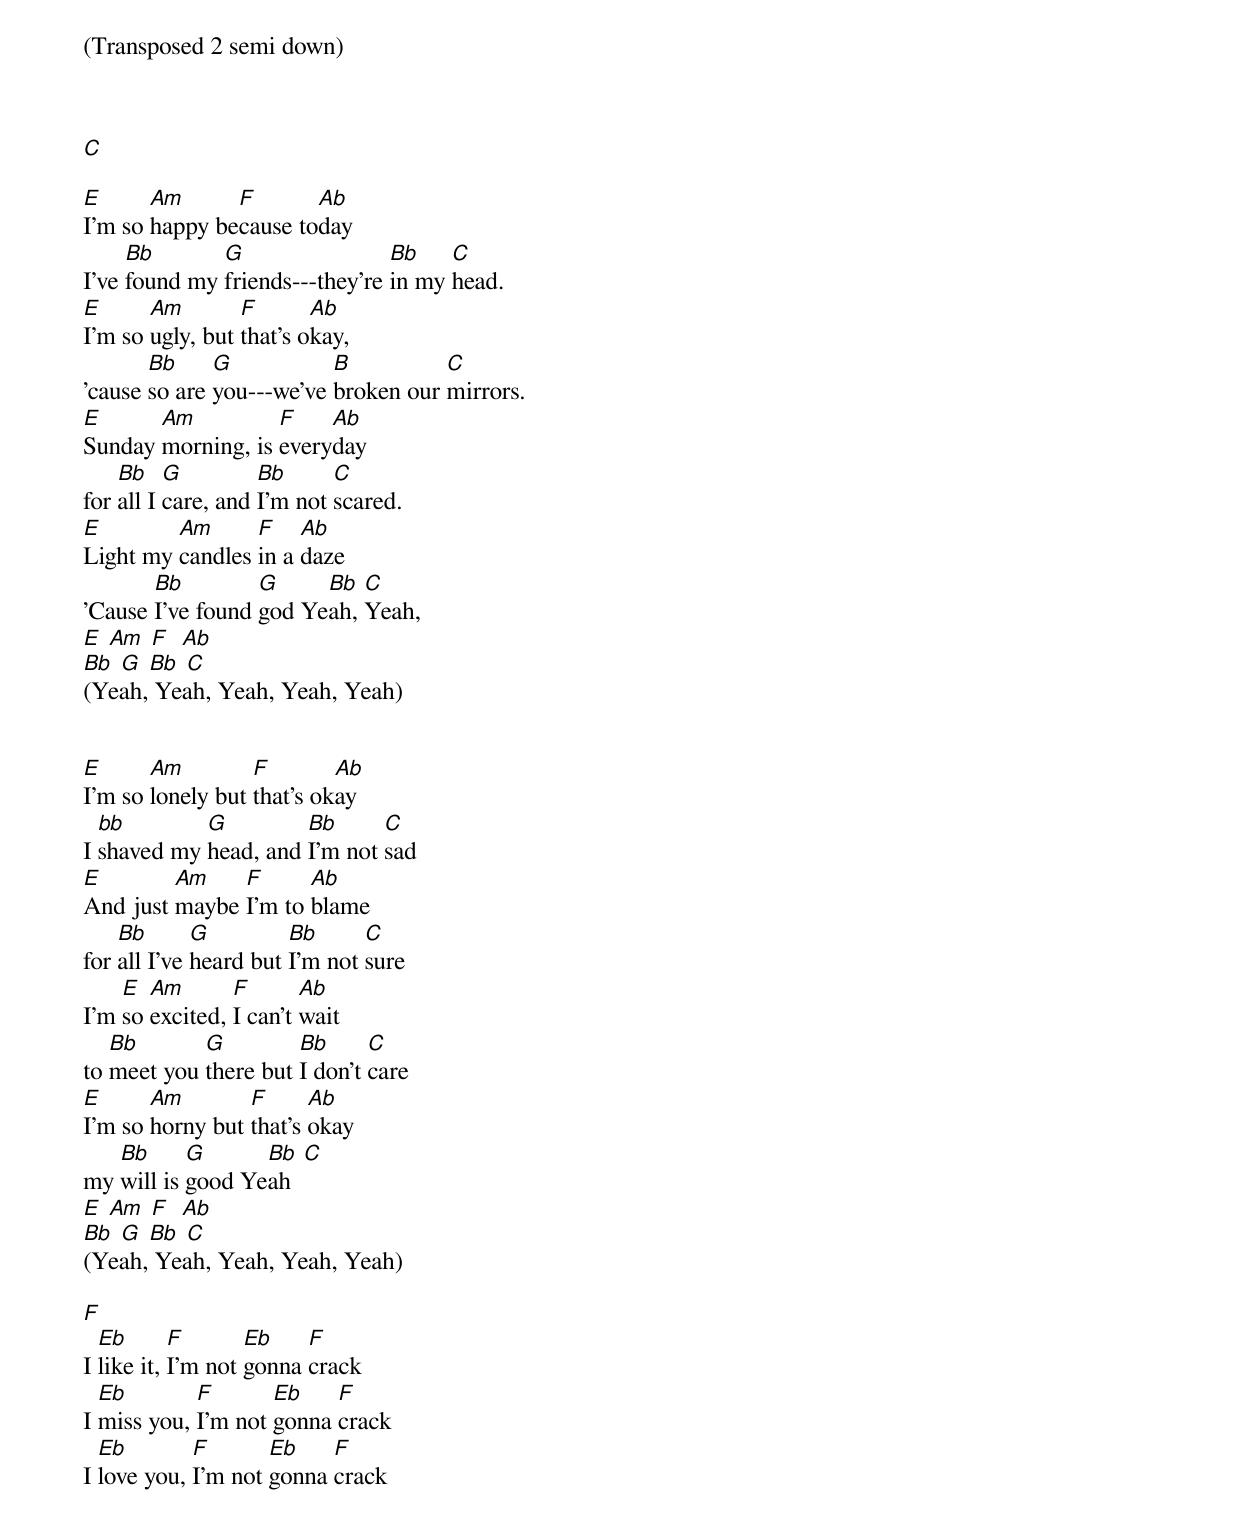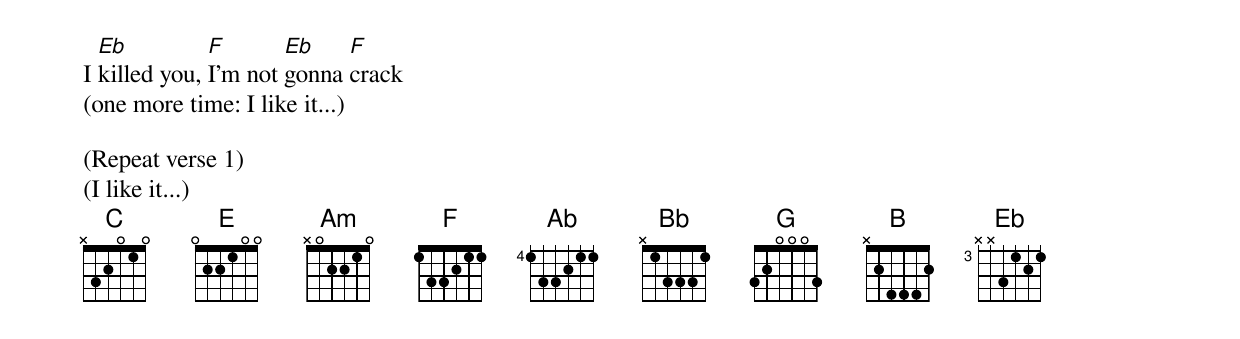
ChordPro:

(Transposed 2 semi down)



[C]

[E]I'm so [Am]happy be[F]cause to[Ab]day
I've [Bb]found my [G]friends---they're [Bb]in my [C]head.
[E]I'm so [Am]ugly, but [F]that's o[Ab]kay,
'cause [Bb]so are [G]you---we've [B]broken our [C]mirrors.
[E]Sunday [Am]morning, is [F]every[Ab]day
for [Bb]all I [G]care, and [Bb]I'm not [C]scared.
[E]Light my [Am]candles [F]in a [Ab]daze
'Cause [Bb]I've found [G]god Ye[Bb]ah, [C]Yeah,
[E] [Am] [F]  [Ab]
[Bb] [G] [Bb] [C]
(Yeah, Yeah, Yeah, Yeah, Yeah)


[E]I'm so [Am]lonely but [F]that's ok[Ab]ay
I [bb]shaved my [G]head, and [Bb]I'm not [C]sad
[E]And just [Am]maybe [F]I'm to [Ab]blame
for [Bb]all I've [G]heard but [Bb]I'm not [C]sure
I'm [E]so [Am]excited, [F]I can't [Ab]wait
to [Bb]meet you [G]there but [Bb]I don't [C]care
[E]I'm so [Am]horny but [F]that's [Ab]okay
my [Bb]will is [G]good Ye[Bb]ah  [C]
[E] [Am] [F]  [Ab]
[Bb] [G] [Bb] [C]
(Yeah, Yeah, Yeah, Yeah, Yeah)

[F]
I [Eb]like it, [F]I'm not [Eb]gonna [F]crack
I [Eb]miss you, [F]I'm not [Eb]gonna [F]crack
I [Eb]love you, [F]I'm not [Eb]gonna [F]crack
I [Eb]killed you, [F]I'm not [Eb]gonna [F]crack
(one more time: I like it...)

(Repeat verse 1)
(I like it...)
